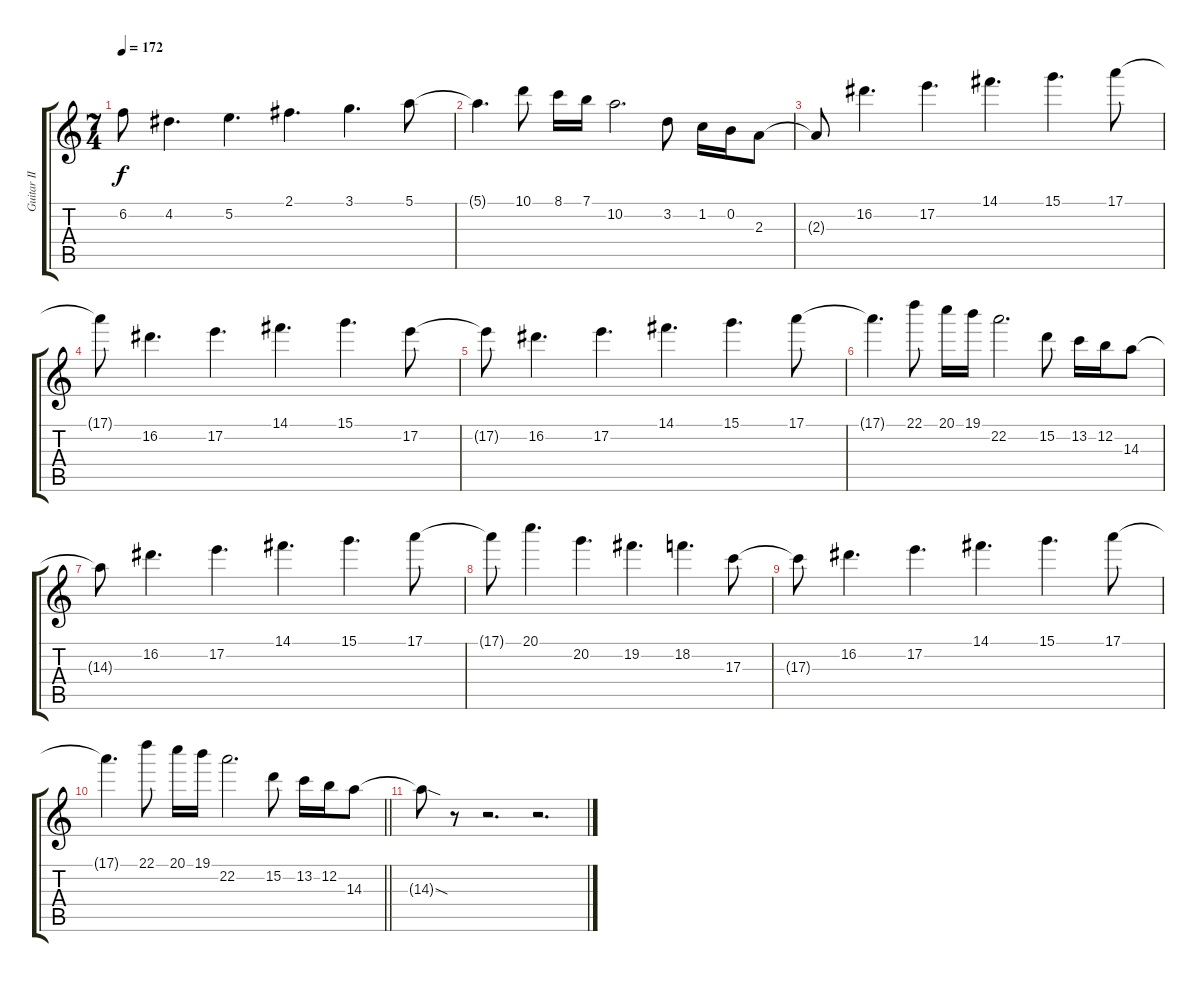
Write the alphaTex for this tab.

\track ("Guitar II (Delay)" "Guitar II ") {instrument overdrivenguitar}
\staff {score tabs}
\tuning (E4 B3 G3 D3 A2 E2) {hide}
\ts (7 4)
\tempo 172
\clef g2
\ks c
6.2{t}.8{dy f} 4.2.4{d} 5.2.4{d} 2.1.4{d} 3.1.4{d} 5.1.8 |
5.1{t}.4{d} 10.1.8 8.1.16 7.1.16 10.2.2{d} 3.2.8 1.2.16 0.2.16 2.3.8 |
2.3{t}.8 16.2.4{d} 17.2.4{d} 14.1.4{d} 15.1.4{d} 17.1.8 |
17.1{t}.8 16.2.4{d} 17.2.4{d} 14.1.4{d} 15.1.4{d} 17.2.8 |
17.2{t}.8 16.2.4{d} 17.2.4{d} 14.1.4{d} 15.1.4{d} 17.1.8 |
17.1{t}.4{d} 22.1.8 20.1.16 19.1.16 22.2.2{d} 15.2.8 13.2.16 12.2.16 14.3.8 |
14.3{t}.8 16.2.4{d} 17.2.4{d} 14.1.4{d} 15.1.4{d} 17.1.8 |
17.1{t}.8 20.1.4{d} 20.2.4{d} 19.2.4{d} 18.2.4{d} 17.3.8 |
17.3{t}.8 16.2.4{d} 17.2.4{d} 14.1.4{d} 15.1.4{d} 17.1.8 |
\barLineRight lightlight
17.1{t}.4{d} 22.1.8 20.1.16 19.1.16 22.2.2{d} 15.2.8 13.2.16 12.2.16 14.3.8 |
14.3{sod t}.8 r.8 r.2{d} r.2{d}
